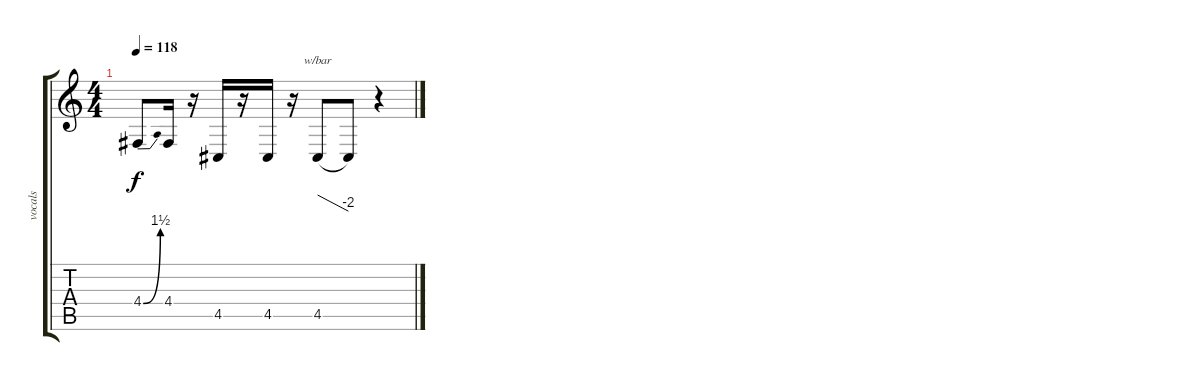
\track ("vocals" "vocals") {instrument cello}
\staff {score tabs}
\tuning (E4 B3 G3 D3 A2 E2) {hide}
\ts (4 4)
\tempo 118
\clef g2
\ks c
4.4{be (bend 0 0 60 6)}.8{dy f} 4.4.16 r.16 4.5.16 r.16 4.5.16 r.16 4.5.8{tbe (dive default 0 0 60 -8)} 4.5{t}.8 r.4
